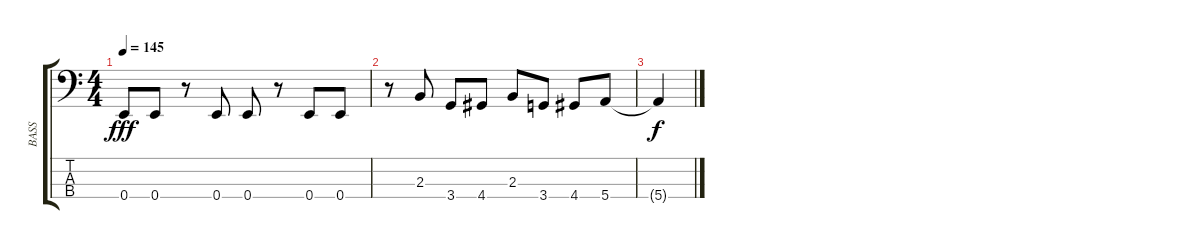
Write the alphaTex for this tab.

\track ("BASS" "BASS") {instrument fretlessbass}
\staff {score tabs}
\tuning (G2 D2 A1 E1) {hide}
\ts (4 4)
\tempo 145
\clef f4
\ks c
0.4.8{dy fff} 0.4.8 r.8 0.4.8 0.4.8 r.8 0.4.8 0.4.8 |
r.8 2.3.8 3.4.8 4.4.8 2.3.8 3.4.8 4.4.8 5.4.8 |
5.4{t}.4{dy f}
